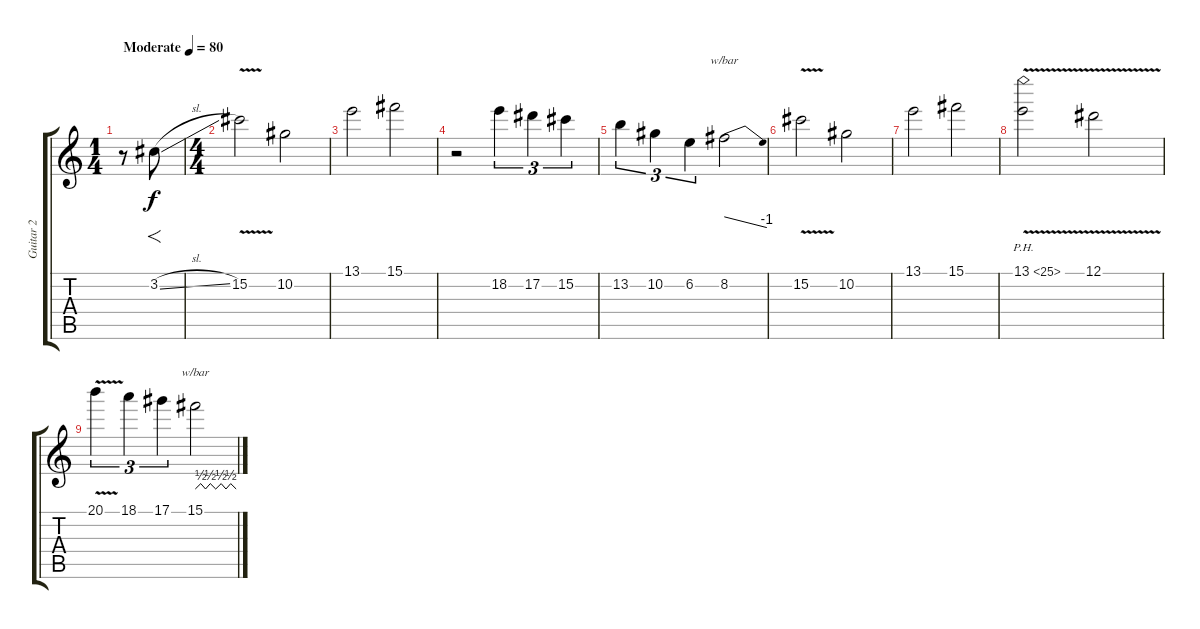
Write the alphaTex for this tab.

\track ("Guitar 2" "Guitar 2") {instrument distortionguitar}
\staff {score tabs}
\tuning (Eb4 Bb3 Gb3 Db3 Ab2 Eb2) {hide}
\ts (1 4)
\tempo (80 "Moderate")
\clef g2
\ks c
r.8{dy f instrument distortionguitar} 3.2{sl}.8{f} |
\ts (4 4)
15.2{v}.2 10.2.2 |
13.1.2 15.1.2 |
r.2 18.2.4{tu (3 2)} 17.2.4{tu (3 2)} 15.2.4{tu (3 2)} |
13.2.4{tu (3 2)} 10.2.4{tu (3 2)} 6.2.4{tu (3 2)} 8.2.2{tbe (dive default 0 0 60 -4)} |
15.2{v}.2 10.2.2 |
13.1.2 15.1.2 |
13.1{ph 12 v}.2 12.1{v}.2 |
20.1{v}.4{tu (3 2)} 18.1.4{tu (3 2)} 17.1.4{tu (3 2)} 15.1.2{tbe (custom default 0 0 8 2 15 0 22 2 30 0 38 2 45 0 52 2 60 0)}
